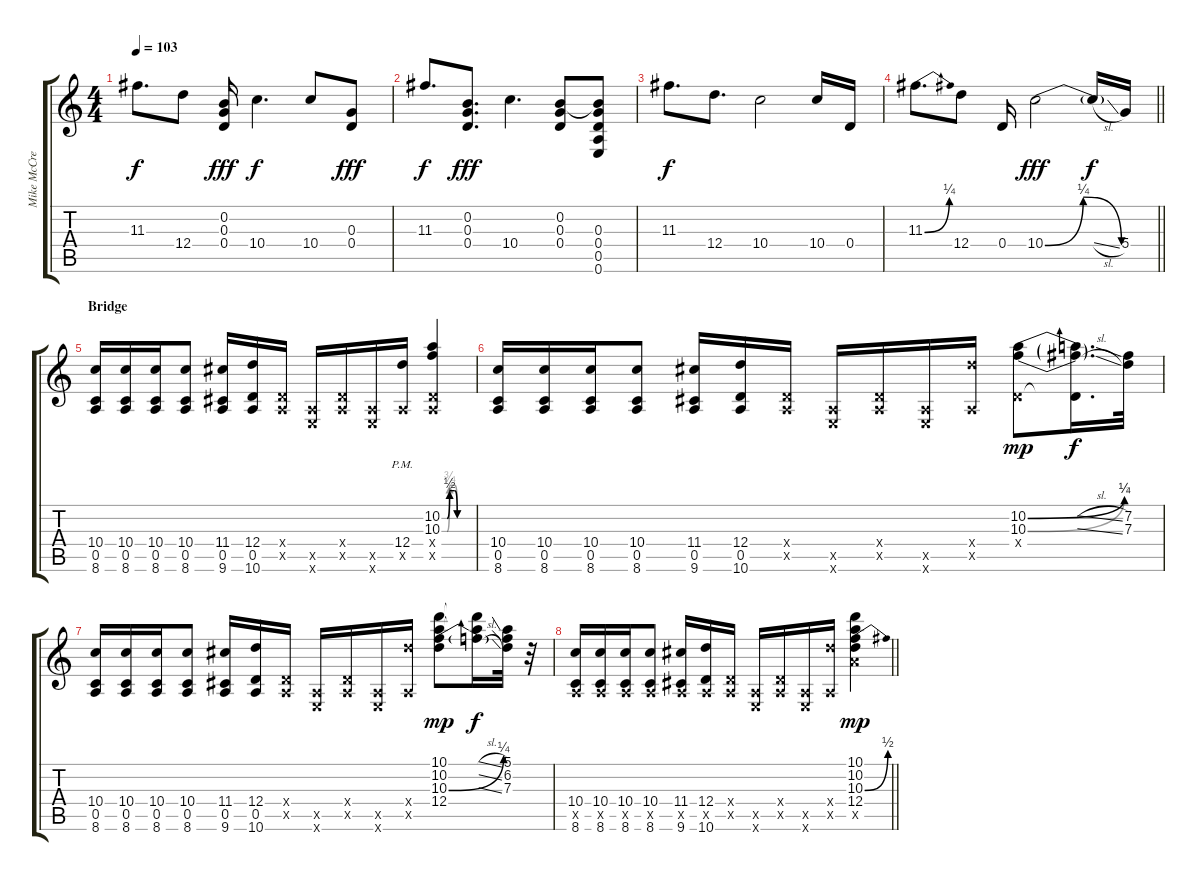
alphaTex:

\track ("Mike McCready" "Mike McCre") {instrument electricguitarjazz}
\staff {score tabs}
\tuning (E4 B3 G3 D3 A2 E2) {hide}
\ts (4 4)
\tempo 103
\clef g2
\ks c
11.3.8{d dy f} 12.4.8 (0.2 0.3 0.4).16{dy fff} 10.4.4{d dy f} 10.4.8 (0.3 0.4).8{dy fff} |
11.3.8{d dy f} (0.2 0.3 0.4).8{d dy fff} 10.4.4{d} (0.2 0.3 0.4).8 (0.2{t} 0.3 0.4 0.5 0.6).8 |
11.3.8{d dy f} 12.4.8{d} 10.4.2 10.4.16 0.4.16 |
\barLineRight lightlight
11.3{be (bend 0 0 60 1)}.8{d} 12.4.8 0.4.16 10.4{be (bendrelease 0 0 30 1 30 1 60 0)}.2{dy fff} 10.4{sl t}.16{dy f} 5.4.16 |
\section ("" "Bridge")
(10.4 0.5 8.6).16 (10.4 0.5 8.6).16 (10.4 0.5 8.6).16 (10.4 0.5 8.6).8 (11.4 0.5 9.6).16 (12.4 0.5 10.6).16 (0.4{x} 0.5{x}).16 (0.5{x} 0.6{x}).16 (0.4{x} 0.5{x}).16 (0.5{x} 0.6{x}).16 (12.4{pm} 0.5{x}).16 (10.2{be (custom 0 0 10 0 15 2 25 2 30 0 60 0)} 10.3{be (custom 0 0 10 0 15 3 25 3 30 0 60 0)} 0.4{x} 0.5{x}).4 |
(10.4 0.5 8.6).16 (10.4 0.5 8.6).16 (10.4 0.5 8.6).16 (10.4 0.5 8.6).8 (11.4 0.5 9.6).16 (12.4 0.5 10.6).16 (0.4{x} 0.5{x}).16 (0.5{x} 0.6{x}).16 (0.4{x} 0.5{x}).16 (0.5{x} 0.6{x}).16 (12.4{x} 0.5{x}).16 (10.2{be (bend 0 0 60 1)} 10.3{be (bend 0 0 60 2)} 0.4{x}).8{dy mp} (10.2{sl t} 10.3{sl t} 0.4{t}).16{d dy f} (7.2 7.3).32 |
(10.4 0.5 8.6).16 (10.4 0.5 8.6).16 (10.4 0.5 8.6).16 (10.4 0.5 8.6).8 (11.4 0.5 9.6).16 (12.4 0.5 10.6).16 (0.4{x} 0.5{x}).16 (0.5{x} 0.6{x}).16 (0.4{x} 0.5{x}).16 (0.5{x} 0.6{x}).16 (12.4{x} 0.5{x}).16 (10.1 10.2 10.3{be (bend 0 0 60 1)} 12.4).8{dy mp} (10.1{sl t} 10.2{sl t} 10.3{sl t}).16{dy f} (5.1 6.2 7.3).32 r.32 |
\barLineRight lightlight
(10.4 0.5{x} 8.6).16 (10.4 0.5{x} 8.6).16 (10.4 0.5{x} 8.6).16 (10.4 0.5{x} 8.6).8 (11.4 0.5{x} 9.6).16 (12.4 0.5{x} 10.6).16 (0.4{x} 0.5{x}).16 (0.5{x} 0.6{x}).16 (0.4{x} 0.5{x}).16 (0.5{x} 0.6{x}).16 (12.4{x} 0.5{x}).16 (10.1 10.2 10.3{be (bend 0 0 60 2)} 12.4 12.5{x}).4{dy mp}
